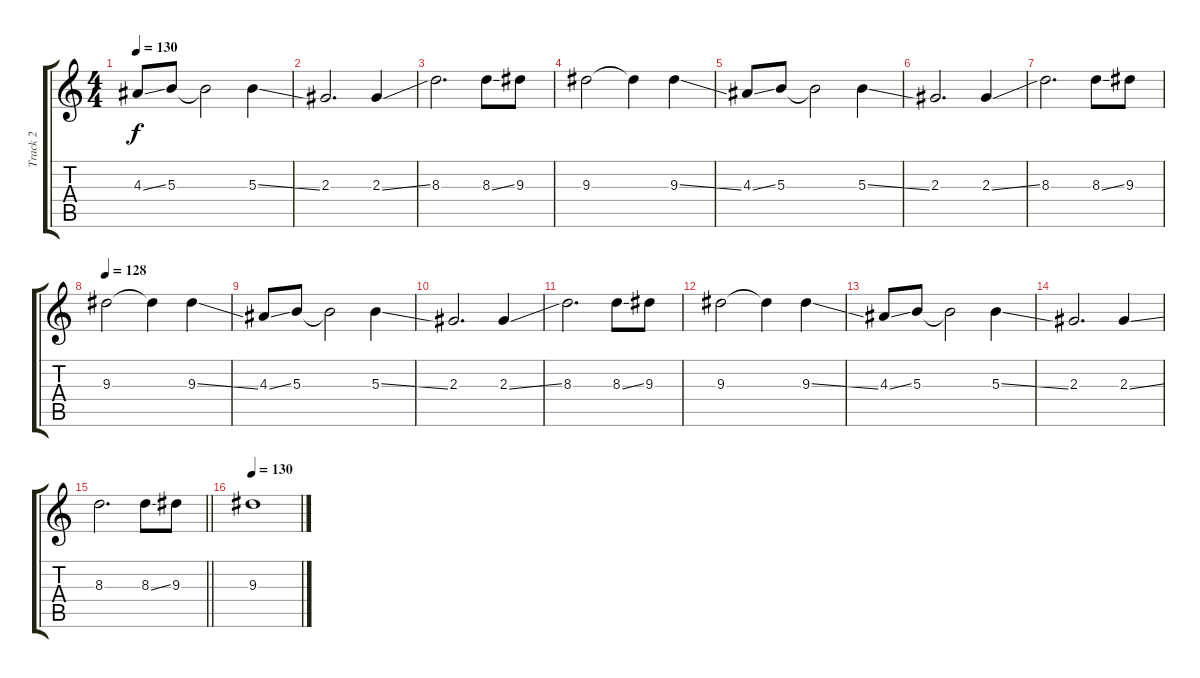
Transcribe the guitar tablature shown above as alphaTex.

\track ("Track 2" "Track 2") {instrument distortionguitar}
\staff {score tabs}
\tuning (Eb4 Bb3 Gb3 Db3 Ab2 Eb2) {hide}
\ts (4 4)
\tempo 130
\clef g2
\ks c
4.3{ss}.8{dy f} 5.3.8 5.3{t}.2 5.3{ss}.4 |
2.3.2{d} 2.3{ss}.4 |
8.3.2{d} 8.3{ss}.8 9.3.8 |
9.3.2 9.3{t}.4 9.3{ss}.4 |
4.3{ss}.8 5.3.8 5.3{t}.2 5.3{ss}.4 |
2.3.2{d} 2.3{ss}.4 |
8.3.2{d} 8.3{ss}.8 9.3.8 |
\tempo 128
9.3.2 9.3{t}.4 9.3{ss}.4 |
4.3{ss}.8 5.3.8 5.3{t}.2 5.3{ss}.4 |
2.3.2{d} 2.3{ss}.4 |
8.3.2{d} 8.3{ss}.8 9.3.8 |
9.3.2 9.3{t}.4 9.3{ss}.4 |
4.3{ss}.8 5.3.8 5.3{t}.2 5.3{ss}.4 |
2.3.2{d} 2.3{ss}.4 |
\barLineRight lightlight
8.3.2{d} 8.3{ss}.8 9.3.8 |
\section ("" "")
\tempo 130
9.3.1
